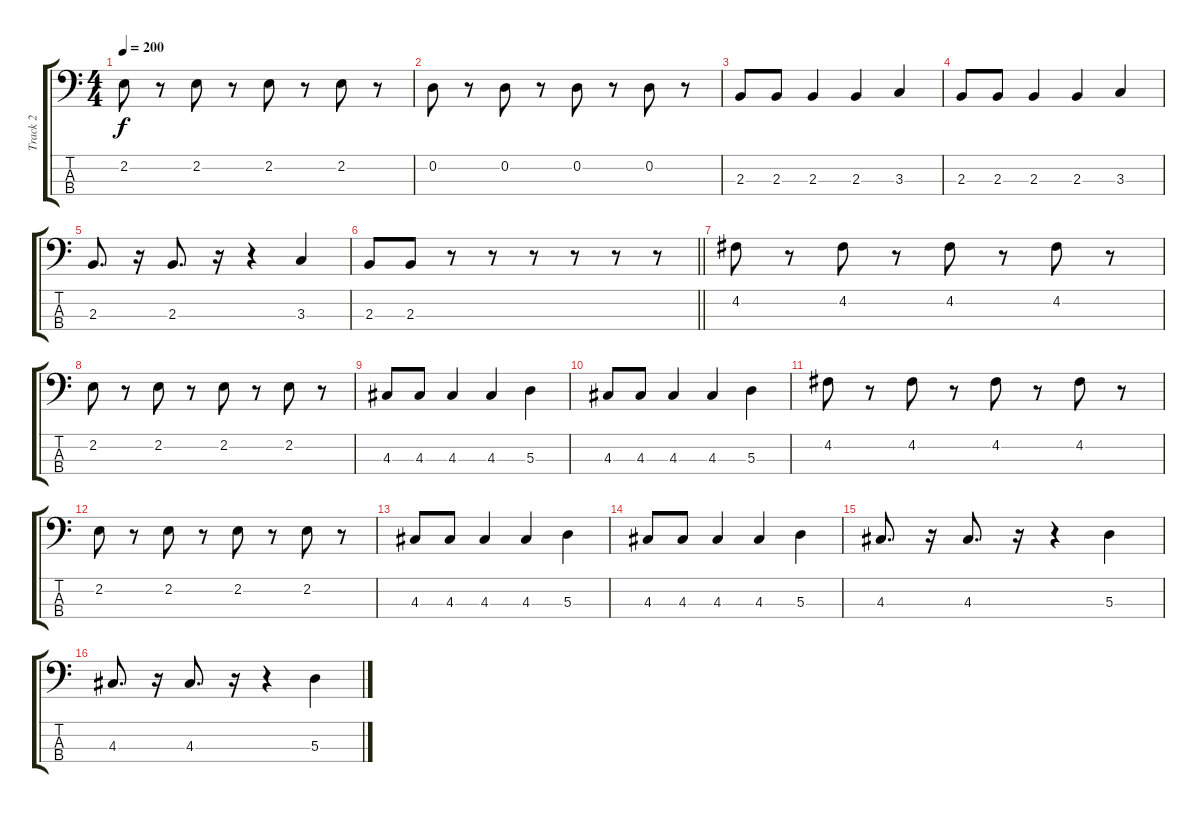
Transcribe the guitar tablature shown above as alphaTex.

\track ("Track 2" "Track 2") {instrument electricbassfinger}
\staff {score tabs}
\tuning (G2 D2 A1 E1) {hide}
\ts (4 4)
\tempo 200
\clef f4
\ks c
2.2.8{dy f} r.8 2.2.8 r.8 2.2.8 r.8 2.2.8 r.8 |
0.2.8 r.8 0.2.8 r.8 0.2.8 r.8 0.2.8 r.8 |
2.3.8 2.3.8 2.3.4 2.3.4 3.3.4 |
2.3.8 2.3.8 2.3.4 2.3.4 3.3.4 |
2.3.8{d} r.16 2.3.8{d} r.16 r.4 3.3.4 |
\barLineRight lightlight
2.3.8 2.3.8 r.8 r.8 r.8 r.8 r.8 r.8 |
4.2.8 r.8 4.2.8 r.8 4.2.8 r.8 4.2.8 r.8 |
2.2.8 r.8 2.2.8 r.8 2.2.8 r.8 2.2.8 r.8 |
4.3.8 4.3.8 4.3.4 4.3.4 5.3.4 |
4.3.8 4.3.8 4.3.4 4.3.4 5.3.4 |
4.2.8 r.8 4.2.8 r.8 4.2.8 r.8 4.2.8 r.8 |
2.2.8 r.8 2.2.8 r.8 2.2.8 r.8 2.2.8 r.8 |
4.3.8 4.3.8 4.3.4 4.3.4 5.3.4 |
4.3.8 4.3.8 4.3.4 4.3.4 5.3.4 |
4.3.8{d} r.16 4.3.8{d} r.16 r.4 5.3.4 |
4.3.8{d} r.16 4.3.8{d} r.16 r.4 5.3.4
